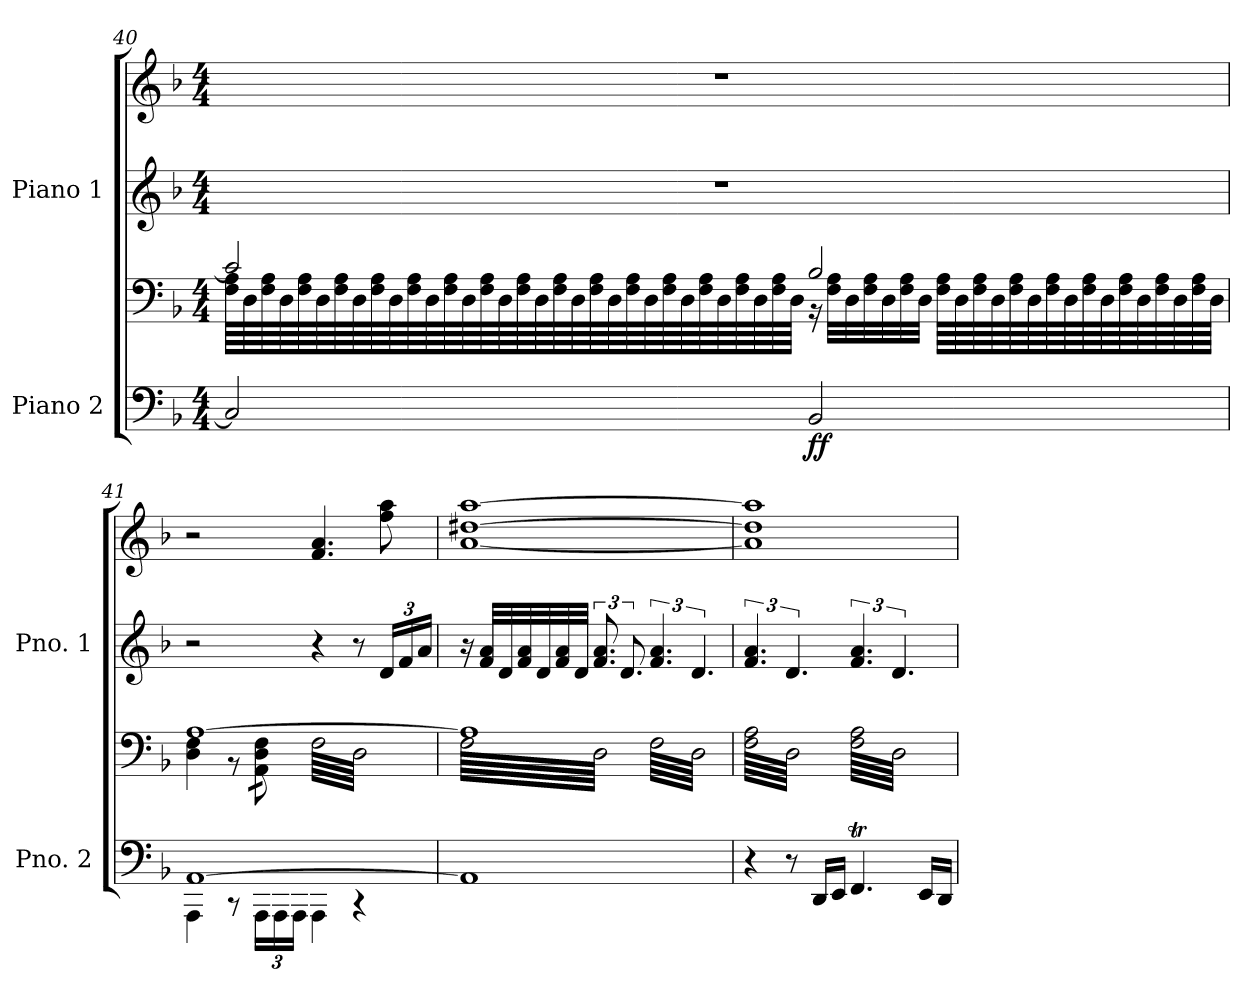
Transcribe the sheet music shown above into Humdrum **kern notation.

**kern	**kern	**dynam	**kern	**kern
*part2	*part2	*part2	*part1	*part1
*staff4	*staff3	*staff3/4	*staff2	*staff1
*I"Piano 2	*	*	*I"Piano 1	*
*I'Pno. 2	*	*	*I'Pno. 1	*
*clefF4	*clefF4	*	*clefG2	*clefG2
*k[b-]	*k[b-]	*	*k[b-]	*k[b-]
*M4/4	*M4/4	*	*M4/4	*M4/4
=40	=40	=40	=40	=40
*	*^	*	*	*
*	*tremolo	*	*	*	*
2C/]	2c/]	64F\ 64A\LLLL	.	1r	1r
.	.	64D\	.	.	.
.	.	64F\ 64A\	.	.	.
.	.	64D\	.	.	.
.	.	64F\ 64A\	.	.	.
.	.	64D\	.	.	.
.	.	64F\ 64A\	.	.	.
.	.	64D\	.	.	.
.	.	64F\ 64A\	.	.	.
.	.	64D\	.	.	.
.	.	64F\ 64A\	.	.	.
.	.	64D\	.	.	.
.	.	64F\ 64A\	.	.	.
.	.	64D\	.	.	.
.	.	64F\ 64A\	.	.	.
.	.	64D\	.	.	.
.	.	64F\ 64A\	.	.	.
.	.	64D\	.	.	.
.	.	64F\ 64A\	.	.	.
.	.	64D\	.	.	.
.	.	64F\ 64A\	.	.	.
.	.	64D\	.	.	.
.	.	64F\ 64A\	.	.	.
.	.	64D\	.	.	.
.	.	64F\ 64A\	.	.	.
.	.	64D\	.	.	.
.	.	64F\ 64A\	.	.	.
.	.	64D\	.	.	.
.	.	64F\ 64A\	.	.	.
.	.	64D\	.	.	.
.	.	64F\ 64A\	.	.	.
.	.	64D\JJJJ	.	.	.
*	*Xtremolo	*	*	*	*
!	!	!	!LO:DY:b=2	!	!
2BB-/	2B-/	16r	ff	.	.
.	.	.	.	.	.
.	.	.	.	.	.
.	.	.	.	.	.
.	.	32F\ 32A\LLL	.	.	.
.	.	.	.	.	.
.	.	32D\	.	.	.
.	.	.	.	.	.
.	.	32F\ 32A\	.	.	.
.	.	.	.	.	.
.	.	32D\	.	.	.
.	.	.	.	.	.
.	.	32F\ 32A\	.	.	.
.	.	.	.	.	.
.	.	32D\JJJ	.	.	.
.	.	.	.	.	.
*	*tremolo	*	*	*	*
.	.	64F\ 64A\LLLL	.	.	.
.	.	64D\	.	.	.
.	.	64F\ 64A\	.	.	.
.	.	64D\	.	.	.
.	.	64F\ 64A\	.	.	.
.	.	64D\	.	.	.
.	.	64F\ 64A\	.	.	.
.	.	64D\	.	.	.
.	.	64F\ 64A\	.	.	.
.	.	64D\	.	.	.
.	.	64F\ 64A\	.	.	.
.	.	64D\	.	.	.
.	.	64F\ 64A\	.	.	.
.	.	64D\	.	.	.
.	.	64F\ 64A\	.	.	.
.	.	64D\JJJJ	.	.	.
*	*Xtremolo	*	*	*	*
=41	=41	=41	=41	=41	=41
*^	*	*	*	*	*
[1AA	4AAA\	[1A	4D\ 4F\	.	2r	2r
.	.	.	.	.	.	.
.	.	.	.	.	.	.
.	.	.	.	.	.	.
.	.	.	.	.	.	.
.	.	.	.	.	.	.
.	.	.	.	.	.	.
.	.	.	.	.	.	.
.	8r	.	8r	.	.	.
*	*Xbrackettup	*	*Xbrackettup	*	*	*
.	24AAA\LL	.	24AA\ 24D\ 24F\LL	.	.	.
.	24AAA\	.	24AA\ 24D\ 24F\	.	.	.
.	24AAA\JJ	.	24AA\ 24D\ 24F\JJ	.	.	.
*	*	*tremolo	*	*	*	*
.	4AAA\	.	64F\LLLL	.	4r	4.f/ 4.a/
.	.	.	64D\	.	.	.
.	.	.	64F\	.	.	.
.	.	.	64D\	.	.	.
.	.	.	64F\	.	.	.
.	.	.	64D\	.	.	.
.	.	.	64F\	.	.	.
.	.	.	64D\	.	.	.
.	.	.	64F\	.	.	.
.	.	.	64D\	.	.	.
.	.	.	64F\	.	.	.
.	.	.	64D\	.	.	.
.	.	.	64F\	.	.	.
.	.	.	64D\	.	.	.
.	.	.	64F\	.	.	.
.	.	.	64D\	.	.	.
.	4r	.	64F\	.	8r	.
.	.	.	64D\	.	.	.
.	.	.	64F\	.	.	.
.	.	.	64D\	.	.	.
.	.	.	64F\	.	.	.
.	.	.	64D\	.	.	.
.	.	.	64F\	.	.	.
.	.	.	64D\	.	.	.
*	*	*	*	*	*Xbrackettup	*
.	.	.	64F\	.	24d/LL	8ff\ 8aa\
.	.	.	64D\	.	.	.
.	.	.	64F\	.	.	.
.	.	.	.	.	24f/	.
.	.	.	64D\	.	.	.
.	.	.	64F\	.	.	.
.	.	.	64D\	.	.	.
.	.	.	.	.	24a/JJ	.
.	.	.	64F\	.	.	.
.	.	.	64D\JJJJ	.	.	.
*v	*v	*	*	*	*	*
!!LO:LB:g=z
=42	=42	=42	=42	=42	=42
1AA]	1A]	64F\LLLL	.	16r	[1a [1dd#X [1aa
.	.	64D\	.	.	.
.	.	64F\	.	.	.
.	.	64D\	.	.	.
.	.	64F\	.	32f/ 32a/LLL	.
.	.	64D\	.	.	.
.	.	64F\	.	32d/	.
.	.	64D\	.	.	.
.	.	64F\	.	32f/ 32a/	.
.	.	64D\	.	.	.
.	.	64F\	.	32d/	.
.	.	64D\	.	.	.
.	.	64F\	.	32f/ 32a/	.
.	.	64D\	.	.	.
.	.	64F\	.	32d/JJJ	.
.	.	64D\	.	.	.
*	*	*	*	*brackettup	*
.	.	64F\	.	12.f/ 12.a/	.
.	.	64D\	.	.	.
.	.	64F\	.	.	.
.	.	64D\	.	.	.
.	.	64F\	.	.	.
.	.	64D\	.	.	.
.	.	64F\	.	.	.
.	.	64D\	.	.	.
.	.	64F\	.	12.d/	.
.	.	64D\	.	.	.
.	.	64F\	.	.	.
.	.	64D\	.	.	.
.	.	64F\	.	.	.
.	.	64D\	.	.	.
.	.	64F\	.	.	.
.	.	64D\JJJJ	.	.	.
.	.	64F\LLLL	.	6.f/ 6.a/	.
.	.	64D\	.	.	.
.	.	64F\	.	.	.
.	.	64D\	.	.	.
.	.	64F\	.	.	.
.	.	64D\	.	.	.
.	.	64F\	.	.	.
.	.	64D\	.	.	.
.	.	64F\	.	.	.
.	.	64D\	.	.	.
.	.	64F\	.	.	.
.	.	64D\	.	.	.
.	.	64F\	.	.	.
.	.	64D\	.	.	.
.	.	64F\	.	.	.
.	.	64D\	.	.	.
.	.	64F\	.	6.d/	.
.	.	64D\	.	.	.
.	.	64F\	.	.	.
.	.	64D\	.	.	.
.	.	64F\	.	.	.
.	.	64D\	.	.	.
.	.	64F\	.	.	.
.	.	64D\	.	.	.
.	.	64F\	.	.	.
.	.	64D\	.	.	.
.	.	64F\	.	.	.
.	.	64D\	.	.	.
.	.	64F\	.	.	.
.	.	64D\	.	.	.
.	.	64F\	.	.	.
.	.	64D\JJJJ	.	.	.
*	*v	*v	*	*	*
=43	=43	=43	=43	=43
*	*brackettup	*	*	*
4r	64F\ 64A\LLLL	.	6.f/ 6.a/	1a] 1dd#] 1aa]
.	64D\	.	.	.
.	64F\ 64A\	.	.	.
.	64D\	.	.	.
.	64F\ 64A\	.	.	.
.	64D\	.	.	.
.	64F\ 64A\	.	.	.
.	64D\	.	.	.
.	64F\ 64A\	.	.	.
.	64D\	.	.	.
.	64F\ 64A\	.	.	.
.	64D\	.	.	.
.	64F\ 64A\	.	.	.
.	64D\	.	.	.
.	64F\ 64A\	.	.	.
.	64D\	.	.	.
8r	64F\ 64A\	.	6.d/	.
.	64D\	.	.	.
.	64F\ 64A\	.	.	.
.	64D\	.	.	.
.	64F\ 64A\	.	.	.
.	64D\	.	.	.
.	64F\ 64A\	.	.	.
.	64D\	.	.	.
16DD/LL	64F\ 64A\	.	.	.
.	64D\	.	.	.
.	64F\ 64A\	.	.	.
.	64D\	.	.	.
16EE/JJ	64F\ 64A\	.	.	.
.	64D\	.	.	.
.	64F\ 64A\	.	.	.
.	64D\JJJJ	.	.	.
4.FFT/	64F\ 64A\LLLL	.	6.f/ 6.a/	.
.	64D\	.	.	.
.	64F\ 64A\	.	.	.
.	64D\	.	.	.
.	64F\ 64A\	.	.	.
.	64D\	.	.	.
.	64F\ 64A\	.	.	.
.	64D\	.	.	.
.	64F\ 64A\	.	.	.
.	64D\	.	.	.
.	64F\ 64A\	.	.	.
.	64D\	.	.	.
.	64F\ 64A\	.	.	.
.	64D\	.	.	.
.	64F\ 64A\	.	.	.
.	64D\	.	.	.
.	64F\ 64A\	.	6.d/	.
.	64D\	.	.	.
.	64F\ 64A\	.	.	.
.	64D\	.	.	.
.	64F\ 64A\	.	.	.
.	64D\	.	.	.
.	64F\ 64A\	.	.	.
.	64D\	.	.	.
16EE/LL	64F\ 64A\	.	.	.
.	64D\	.	.	.
.	64F\ 64A\	.	.	.
.	64D\	.	.	.
16DD/JJ	64F\ 64A\	.	.	.
.	64D\	.	.	.
.	64F\ 64A\	.	.	.
.	64D\JJJJ	.	.	.
*	*Xtremolo	*	*	*
.	.	.	.	.
.	.	.	.	.
.	.	.	.	.
.	.	.	.	.
.	.	.	.	.
.	.	.	.	.
.	.	.	.	.
.	.	.	.	.
.	.	.	.	.
.	.	.	.	.
.	.	.	.	.
.	.	.	.	.
.	.	.	.	.
.	.	.	.	.
.	.	.	.	.
.	.	.	.	.
=	=	=	=	=
*-	*-	*-	*-	*-
